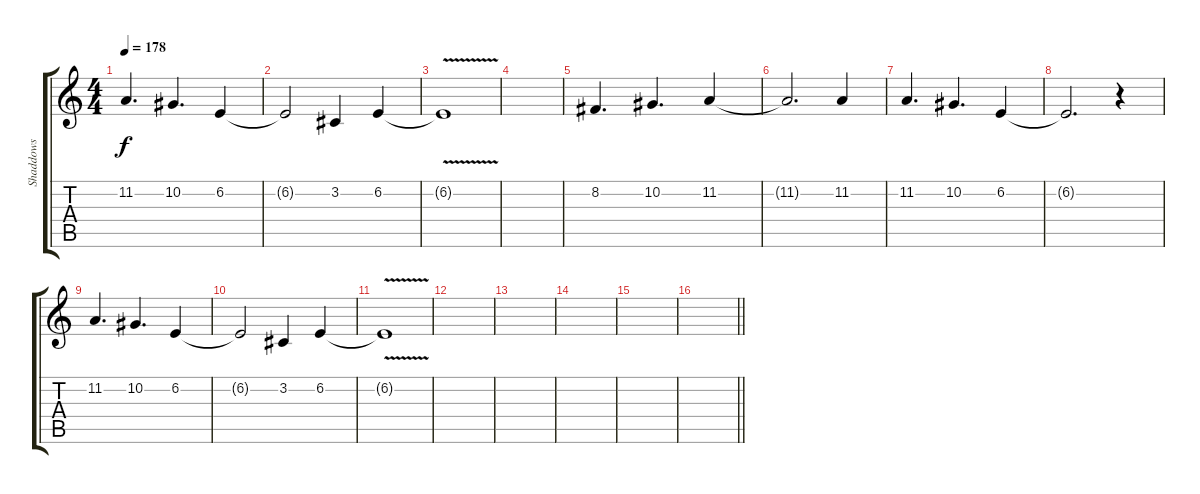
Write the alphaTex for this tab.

\track ("Shaddows" "Shaddows") {instrument cello}
\staff {score tabs}
\tuning (Eb4 Bb3 Gb3 Db3 Ab2 Eb2) {hide}
\ts (4 4)
\tempo 178
\clef g2
\ks c
11.2.4{d dy f} 10.2.4{d} 6.2.4 |
6.2{t}.2 3.2.4 6.2.4 |
6.2{v t}.1 |
|
8.2.4{d} 10.2.4{d} 11.2.4 |
11.2{t}.2{d} 11.2.4 |
11.2.4{d} 10.2.4{d} 6.2.4 |
6.2{t}.2{d} r.4 |
11.2.4{d} 10.2.4{d} 6.2.4 |
6.2{t}.2 3.2.4 6.2.4 |
6.2{v t}.1 |
|
|
|
|
\barLineRight lightlight
